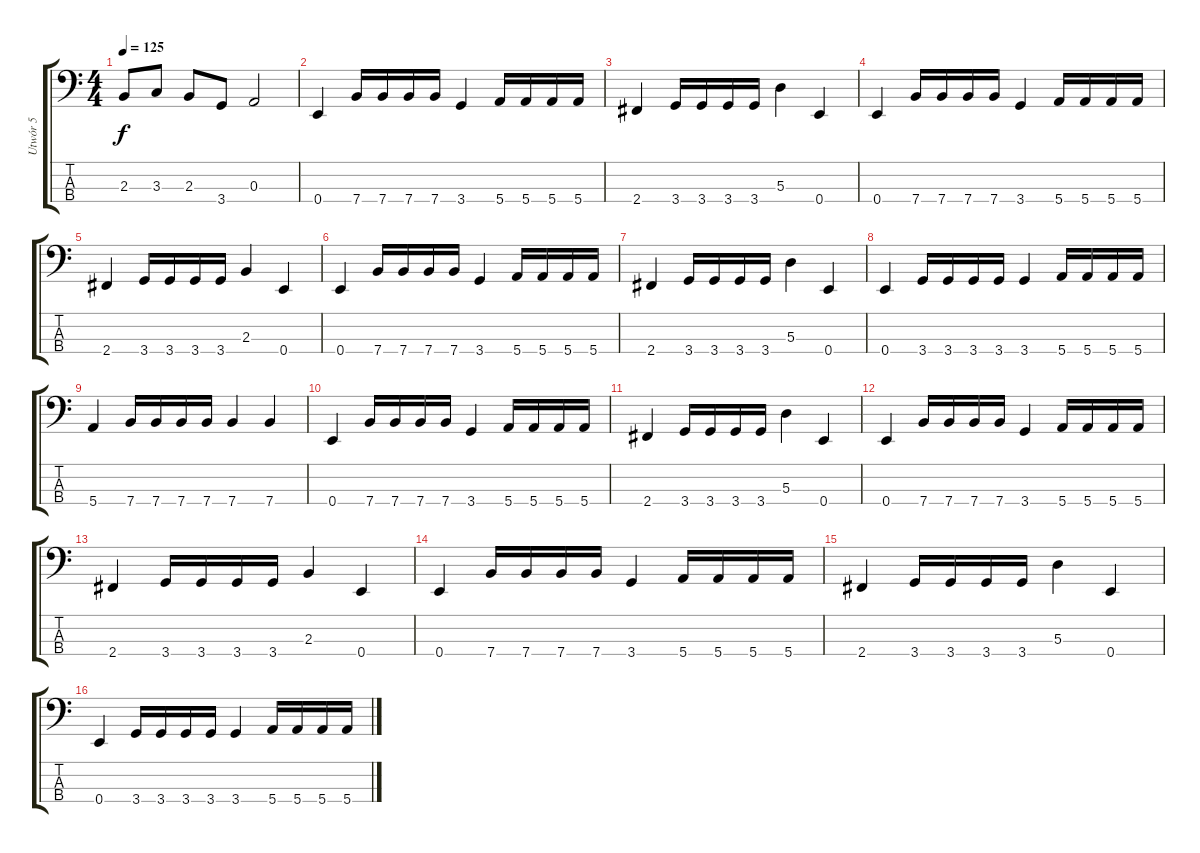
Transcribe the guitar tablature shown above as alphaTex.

\track ("Utwór 5" "Utwór 5") {instrument electricbassfinger}
\staff {score tabs}
\tuning (G2 D2 A1 E1) {hide}
\ts (4 4)
\tempo 125
\clef f4
\ks c
2.3.8{dy f} 3.3.8 2.3.8 3.4.8 0.3.2 |
0.4.4 7.4.16 7.4.16 7.4.16 7.4.16 3.4.4 5.4.16 5.4.16 5.4.16 5.4.16 |
2.4.4 3.4.16 3.4.16 3.4.16 3.4.16 5.3.4 0.4.4 |
0.4.4 7.4.16 7.4.16 7.4.16 7.4.16 3.4.4 5.4.16 5.4.16 5.4.16 5.4.16 |
2.4.4 3.4.16 3.4.16 3.4.16 3.4.16 2.3.4 0.4.4 |
0.4.4 7.4.16 7.4.16 7.4.16 7.4.16 3.4.4 5.4.16 5.4.16 5.4.16 5.4.16 |
2.4.4 3.4.16 3.4.16 3.4.16 3.4.16 5.3.4 0.4.4 |
0.4.4 3.4.16 3.4.16 3.4.16 3.4.16 3.4.4 5.4.16 5.4.16 5.4.16 5.4.16 |
5.4.4 7.4.16 7.4.16 7.4.16 7.4.16 7.4.4 7.4.4 |
0.4.4 7.4.16 7.4.16 7.4.16 7.4.16 3.4.4 5.4.16 5.4.16 5.4.16 5.4.16 |
2.4.4 3.4.16 3.4.16 3.4.16 3.4.16 5.3.4 0.4.4 |
0.4.4 7.4.16 7.4.16 7.4.16 7.4.16 3.4.4 5.4.16 5.4.16 5.4.16 5.4.16 |
2.4.4 3.4.16 3.4.16 3.4.16 3.4.16 2.3.4 0.4.4 |
0.4.4 7.4.16 7.4.16 7.4.16 7.4.16 3.4.4 5.4.16 5.4.16 5.4.16 5.4.16 |
2.4.4 3.4.16 3.4.16 3.4.16 3.4.16 5.3.4 0.4.4 |
0.4.4 3.4.16 3.4.16 3.4.16 3.4.16 3.4.4 5.4.16 5.4.16 5.4.16 5.4.16
